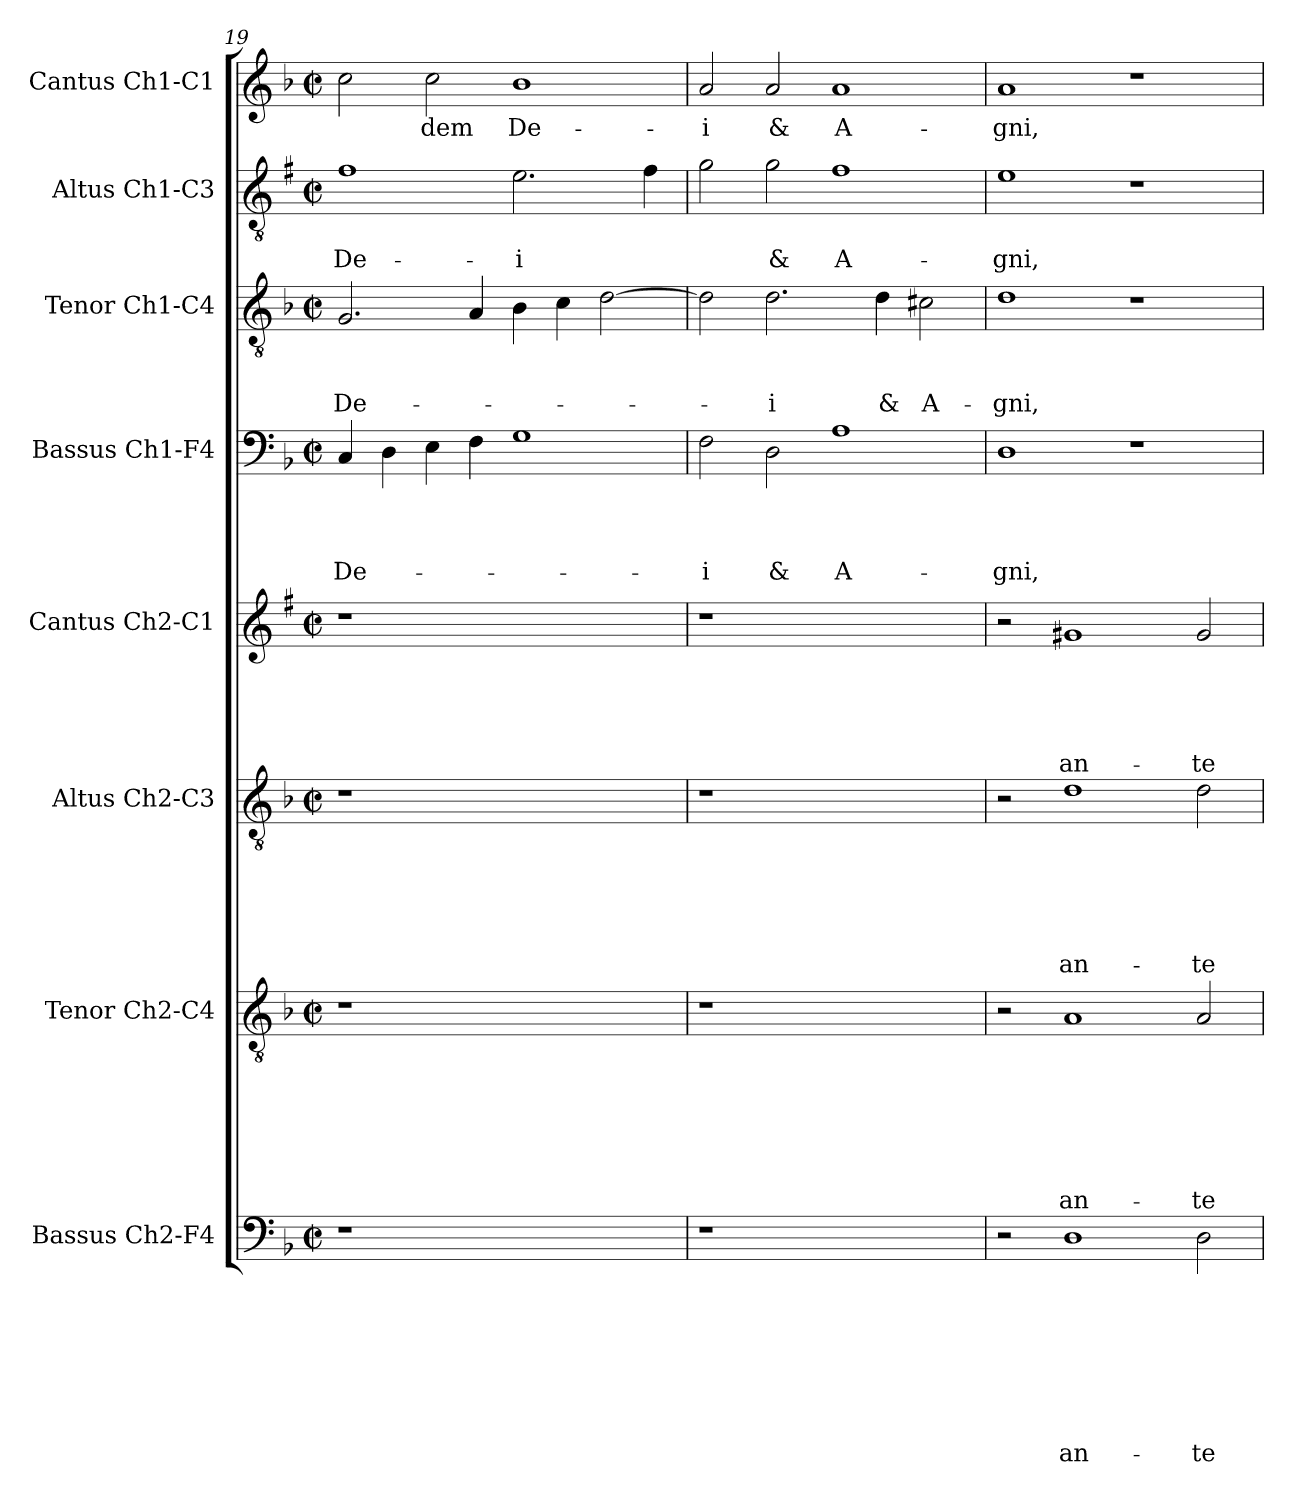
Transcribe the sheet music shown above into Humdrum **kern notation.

**kern	**text	**text	**text	**text	**text	**text	**text	**text	**kern	**text	**text	**text	**text	**text	**text	**text	**kern	**text	**text	**text	**text	**text	**text	**kern	**text	**text	**text	**text	**text	**kern	**text	**text	**text	**text	**kern	**text	**text	**text	**kern	**text	**text	**kern	**text
*part8	*part8	*part8	*part8	*part8	*part8	*part8	*part8	*part8	*part7	*part7	*part7	*part7	*part7	*part7	*part7	*part7	*part6	*part6	*part6	*part6	*part6	*part6	*part6	*part5	*part5	*part5	*part5	*part5	*part5	*part4	*part4	*part4	*part4	*part4	*part3	*part3	*part3	*part3	*part2	*part2	*part2	*part1	*part1
*staff8	*staff8	*staff8	*staff8	*staff8	*staff8	*staff8	*staff8	*staff8	*staff7	*staff7	*staff7	*staff7	*staff7	*staff7	*staff7	*staff7	*staff6	*staff6	*staff6	*staff6	*staff6	*staff6	*staff6	*staff5	*staff5	*staff5	*staff5	*staff5	*staff5	*staff4	*staff4	*staff4	*staff4	*staff4	*staff3	*staff3	*staff3	*staff3	*staff2	*staff2	*staff2	*staff1	*staff1
*I"Bassus Ch2-F4	*	*	*	*	*	*	*	*	*I"Tenor Ch2-C4	*	*	*	*	*	*	*	*I"Altus Ch2-C3	*	*	*	*	*	*	*I"Cantus Ch2-C1	*	*	*	*	*	*I"Bassus Ch1-F4	*	*	*	*	*I"Tenor Ch1-C4	*	*	*	*I"Altus Ch1-C3	*	*	*I"Cantus Ch1-C1	*
*	*	*	*	*	*	*	*	*	*	*	*	*	*	*	*	*	*	*	*	*	*	*	*	*	*	*	*	*	*	*I'B	*	*	*	*	*I'T	*	*	*	*I'A	*	*	*I'C	*
*clefF4	*	*	*	*	*	*	*	*	*clefGv2	*	*	*	*	*	*	*	*clefGv2	*	*	*	*	*	*	*clefG2	*	*	*	*	*	*clefF4	*	*	*	*	*clefGv2	*	*	*	*clefGv2	*	*	*clefG2	*
*	*	*	*	*	*	*	*	*	*	*	*	*	*	*	*	*	*	*	*	*	*	*	*	*ITrd1c2	*	*	*	*	*	*	*	*	*	*	*	*	*	*	*ITrd1c2	*	*	*	*
*k[b-]	*	*	*	*	*	*	*	*	*k[b-]	*	*	*	*	*	*	*	*k[b-]	*	*	*	*	*	*	*k[b-]	*	*	*	*	*	*k[b-]	*	*	*	*	*k[b-]	*	*	*	*k[b-]	*	*	*k[b-]	*
*F:	*	*	*	*	*	*	*	*	*F:	*	*	*	*	*	*	*	*F:	*	*	*	*	*	*	*F:	*	*	*	*	*	*F:	*	*	*	*	*F:	*	*	*	*F:	*	*	*F:	*
*M2/2	*	*	*	*	*	*	*	*	*M2/2	*	*	*	*	*	*	*	*M2/2	*	*	*	*	*	*	*M2/2	*	*	*	*	*	*M2/2	*	*	*	*	*M2/2	*	*	*	*M2/2	*	*	*M2/2	*
*met(c|)	*	*	*	*	*	*	*	*	*met(c|)	*	*	*	*	*	*	*	*met(c|)	*	*	*	*	*	*	*met(c|)	*	*	*	*	*	*met(c|)	*	*	*	*	*met(c|)	*	*	*	*met(c|)	*	*	*met(c|)	*
=19	=19	=19	=19	=19	=19	=19	=19	=19	=19	=19	=19	=19	=19	=19	=19	=19	=19	=19	=19	=19	=19	=19	=19	=19	=19	=19	=19	=19	=19	=19	=19	=19	=19	=19	=19	=19	=19	=19	=19	=19	=19	=19	=19
!	!	!	!	!	!	!	!	!	!	!	!	!	!	!	!	!	!	!	!	!	!	!	!	!	!	!	!	!	!	!	!	!	!	!LO:LY:b	!	!	!	!LO:LY:b	!	!	!LO:LY:b	!	!
1r	.	.	.	.	.	.	.	.	1r	.	.	.	.	.	.	.	1r	.	.	.	.	.	.	1r	.	.	.	.	.	4C/	.	.	.	De-	2.G/	.	.	De-	1e	.	De-	2cc\	.
.	.	.	.	.	.	.	.	.	.	.	.	.	.	.	.	.	.	.	.	.	.	.	.	.	.	.	.	.	.	4D\	.	.	.	.	.	.	.	.	.	.	.	.	.
!	!	!	!	!	!	!	!	!	!	!	!	!	!	!	!	!	!	!	!	!	!	!	!	!	!	!	!	!	!	!	!	!	!	!	!	!	!	!	!	!	!	!	!LO:LY:b
.	.	.	.	.	.	.	.	.	.	.	.	.	.	.	.	.	.	.	.	.	.	.	.	.	.	.	.	.	.	4E\	.	.	.	.	.	.	.	.	.	.	.	2cc\	-dem
.	.	.	.	.	.	.	.	.	.	.	.	.	.	.	.	.	.	.	.	.	.	.	.	.	.	.	.	.	.	4F\	.	.	.	.	4A/	.	.	.	.	.	.	.	.
!	!	!	!	!	!	!	!	!	!	!	!	!	!	!	!	!	!	!	!	!	!	!	!	!	!	!	!	!	!	!	!	!	!	!	!	!	!	!	!	!	!LO:LY:b	!	!LO:LY:b
1ryy	.	.	.	.	.	.	.	.	1ryy	.	.	.	.	.	.	.	1ryy	.	.	.	.	.	.	1ryy	.	.	.	.	.	1G	.	.	.	.	4B-\	.	.	.	2.d\	.	-i	1b-	De-
.	.	.	.	.	.	.	.	.	.	.	.	.	.	.	.	.	.	.	.	.	.	.	.	.	.	.	.	.	.	.	.	.	.	.	4c\	.	.	.	.	.	.	.	.
.	.	.	.	.	.	.	.	.	.	.	.	.	.	.	.	.	.	.	.	.	.	.	.	.	.	.	.	.	.	.	.	.	.	.	[2d\	.	.	.	.	.	.	.	.
.	.	.	.	.	.	.	.	.	.	.	.	.	.	.	.	.	.	.	.	.	.	.	.	.	.	.	.	.	.	.	.	.	.	.	.	.	.	.	4e\	.	.	.	.
=20	=20	=20	=20	=20	=20	=20	=20	=20	=20	=20	=20	=20	=20	=20	=20	=20	=20	=20	=20	=20	=20	=20	=20	=20	=20	=20	=20	=20	=20	=20	=20	=20	=20	=20	=20	=20	=20	=20	=20	=20	=20	=20	=20
!	!	!	!	!	!	!	!	!	!	!	!	!	!	!	!	!	!	!	!	!	!	!	!	!	!	!	!	!	!	!	!	!	!	!LO:LY:b	!	!	!	!	!	!	!	!	!LO:LY:b
1r	.	.	.	.	.	.	.	.	1r	.	.	.	.	.	.	.	1r	.	.	.	.	.	.	1r	.	.	.	.	.	2F\	.	.	.	-i	2d\]	.	.	.	2f\	.	.	2a/	-i
!	!	!	!	!	!	!	!	!	!	!	!	!	!	!	!	!	!	!	!	!	!	!	!	!	!	!	!	!	!	!	!	!	!	!LO:LY:b	!	!	!	!LO:LY:b	!	!	!LO:LY:b	!	!LO:LY:b
.	.	.	.	.	.	.	.	.	.	.	.	.	.	.	.	.	.	.	.	.	.	.	.	.	.	.	.	.	.	2D\	.	.	.	&	2.d\	.	.	-i	2f\	.	&	2a/	&
!	!	!	!	!	!	!	!	!	!	!	!	!	!	!	!	!	!	!	!	!	!	!	!	!	!	!	!	!	!	!	!	!	!	!LO:LY:b	!	!	!	!	!	!	!LO:LY:b	!	!LO:LY:b
1ryy	.	.	.	.	.	.	.	.	1ryy	.	.	.	.	.	.	.	1ryy	.	.	.	.	.	.	1ryy	.	.	.	.	.	1A	.	.	.	A-	.	.	.	.	1e	.	A-	1a	A-
!	!	!	!	!	!	!	!	!	!	!	!	!	!	!	!	!	!	!	!	!	!	!	!	!	!	!	!	!	!	!	!	!	!	!	!	!	!	!LO:LY:b	!	!	!	!	!
.	.	.	.	.	.	.	.	.	.	.	.	.	.	.	.	.	.	.	.	.	.	.	.	.	.	.	.	.	.	.	.	.	.	.	4d\	.	.	&	.	.	.	.	.
!	!	!	!	!	!	!	!	!	!	!	!	!	!	!	!	!	!	!	!	!	!	!	!	!	!	!	!	!	!	!	!	!	!	!	!	!	!	!LO:LY:b	!	!	!	!	!
.	.	.	.	.	.	.	.	.	.	.	.	.	.	.	.	.	.	.	.	.	.	.	.	.	.	.	.	.	.	.	.	.	.	.	2c#X\	.	.	A-	.	.	.	.	.
=21	=21	=21	=21	=21	=21	=21	=21	=21	=21	=21	=21	=21	=21	=21	=21	=21	=21	=21	=21	=21	=21	=21	=21	=21	=21	=21	=21	=21	=21	=21	=21	=21	=21	=21	=21	=21	=21	=21	=21	=21	=21	=21	=21
!	!	!	!	!	!	!	!	!	!	!	!	!	!	!	!	!	!	!	!	!	!	!	!	!	!	!	!	!	!	!	!	!	!	!LO:LY:b	!	!	!	!LO:LY:b	!	!	!LO:LY:b	!	!LO:LY:b
2r	.	.	.	.	.	.	.	.	2r	.	.	.	.	.	.	.	2r	.	.	.	.	.	.	2r	.	.	.	.	.	1D	.	.	.	-gni,	1d	.	.	-gni,	1d	.	-gni,	1a	-gni,
!	!	!	!	!	!	!	!	!LO:LY:b	!	!	!	!	!	!	!	!LO:LY:b	!	!	!	!	!	!	!LO:LY:b	!	!	!	!	!	!LO:LY:b	!	!	!	!	!	!	!	!	!	!	!	!	!	!
1D	.	.	.	.	.	.	.	an-	1A	.	.	.	.	.	.	an-	1d	.	.	.	.	.	an-	1f#X	.	.	.	.	an-	.	.	.	.	.	.	.	.	.	.	.	.	.	.
.	.	.	.	.	.	.	.	.	.	.	.	.	.	.	.	.	.	.	.	.	.	.	.	.	.	.	.	.	.	1r	.	.	.	.	1r	.	.	.	1r	.	.	1r	.
!	!	!	!	!	!	!	!	!LO:LY:b	!	!	!	!	!	!	!	!LO:LY:b	!	!	!	!	!	!	!LO:LY:b	!	!	!	!	!	!LO:LY:b	!	!	!	!	!	!	!	!	!	!	!	!	!	!
2D\	.	.	.	.	.	.	.	-te	2A/	.	.	.	.	.	.	-te	2d\	.	.	.	.	.	-te	2f#/	.	.	.	.	-te	.	.	.	.	.	.	.	.	.	.	.	.	.	.
=	=	=	=	=	=	=	=	=	=	=	=	=	=	=	=	=	=	=	=	=	=	=	=	=	=	=	=	=	=	=	=	=	=	=	=	=	=	=	=	=	=	=	=
*-	*-	*-	*-	*-	*-	*-	*-	*-	*-	*-	*-	*-	*-	*-	*-	*-	*-	*-	*-	*-	*-	*-	*-	*-	*-	*-	*-	*-	*-	*-	*-	*-	*-	*-	*-	*-	*-	*-	*-	*-	*-	*-	*-
